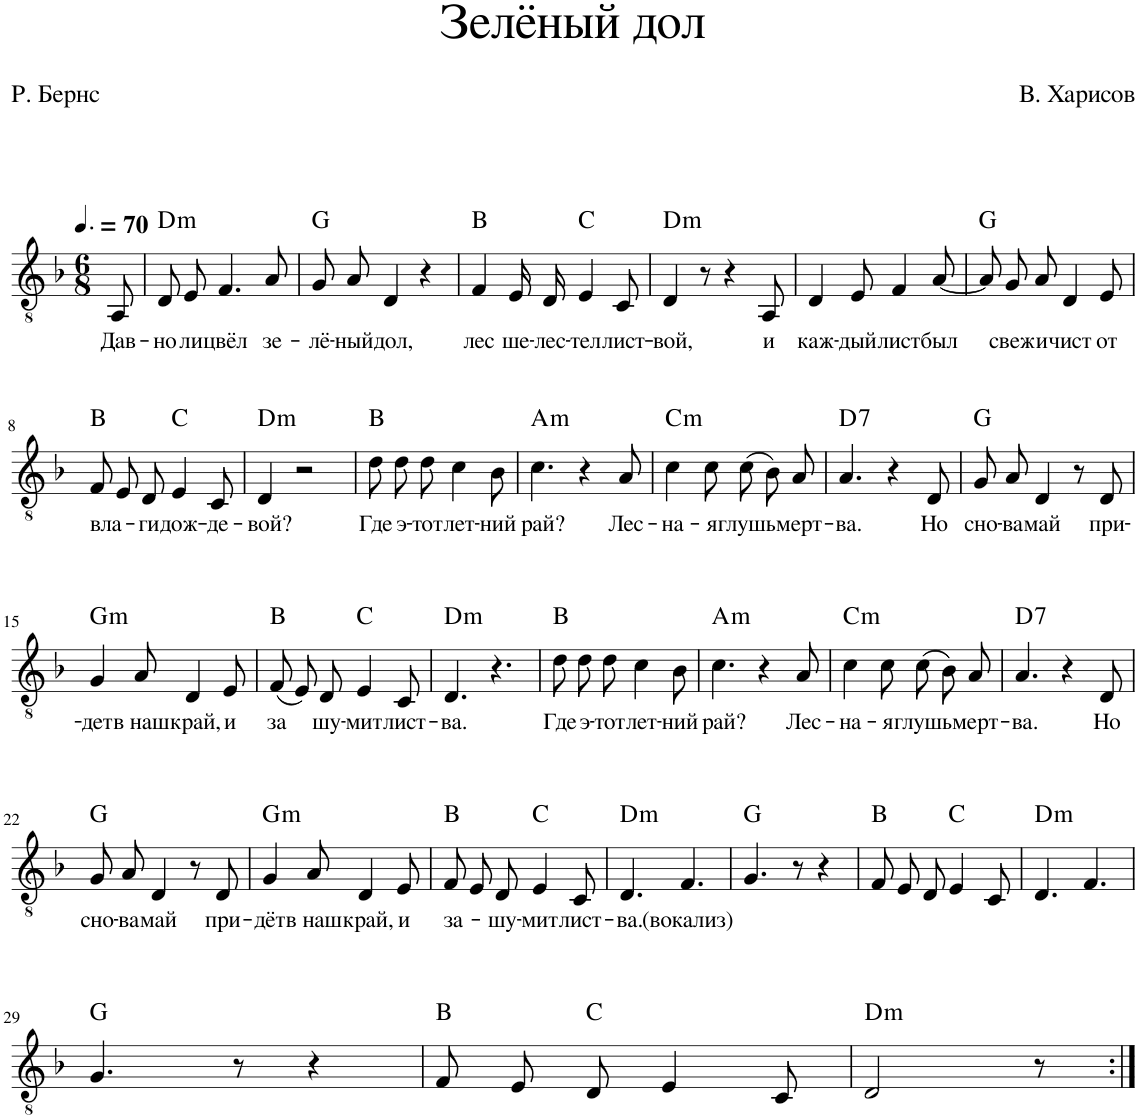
**kern	**text	**harte
*part1	*part1	*part1
*staff1	*staff1	*
*I"Баритон 1	*	*
*clefGv2	*	*
*k[b-]	*	*
*M6/8	*	*
*MM105	*	*
=1	=1	=1
!	!LO:LY:b	!
8AA/	Дав-	.
=2	=2	=2
!	!LO:LY:b	!LO:H:kt=m
8D/L	-но	D:min
!	!LO:LY:b	!
8E/J	ли	.
!	!LO:LY:b	!
4.F/	цвёл	.
!	!LO:LY:b	!
8A/	зе-	.
=3	=3	=3
!	!LO:LY:b	!
8G/L	-лё-	G:maj
!	!LO:LY:b	!
8A/J	-ный	.
!	!LO:LY:b	!
4D/	дол,	.
4r	.	.
=4	=4	=4
!	!LO:LY:b	!
4F/	лес	B:maj
!	!LO:LY:b	!
16E/LL	ше-	.
!	!LO:LY:b	!
16D/JJ	-лес-	.
!	!LO:LY:b	!
4E/	-тел	C:maj
!	!LO:LY:b	!
8C/	лист-	.
=5	=5	=5
!	!LO:LY:b	!LO:H:kt=m
4D/	-вой,	D:min
8r	.	.
4r	.	.
!	!LO:LY:b	!
8AA/	и	.
=6	=6	=6
!	!LO:LY:b	!
4D/	каж-	.
!	!LO:LY:b	!
8E/	-дый	.
!	!LO:LY:b	!
4F/	лист	.
!	!LO:LY:b	!
[8A/	был	.
=7	=7	=7
8A/L]	.	G:maj
!	!LO:LY:b	!
8G/	свеж	.
!	!LO:LY:b	!
8A/J	и	.
!	!LO:LY:b	!
4D/	чист	.
!	!LO:LY:b	!
8E/	от	.
!!LO:LB:g=z
=8	=8	=8
!	!LO:LY:b	!
8F/L	вла-	B:maj
8E/	.	.
!	!LO:LY:b	!
8D/J	ги	.
!	!LO:LY:b	!
4E/	дож-	C:maj
!	!LO:LY:b	!
8C/	-де-	.
=9	=9	=9
!	!LO:LY:b	!LO:H:kt=m
4D/	-вой?	D:min
2r	.	.
=10	=10	=10
!	!LO:LY:b	!
8d\L	Где	B:maj
!	!LO:LY:b	!
8d\	э-	.
!	!LO:LY:b	!
8d\J	-тот	.
!	!LO:LY:b	!
4c\	лет-	.
!	!LO:LY:b	!
8B-\	-ний	.
=11	=11	=11
!	!LO:LY:b	!LO:H:kt=m
4.c\	рай?	A:min
4r	.	.
!	!LO:LY:b	!
8A/	Лес-	.
=12	=12	=12
!	!LO:LY:b	!LO:H:kt=m
4c\	-на-	C:min
!	!LO:LY:b	!
8c\	-я	.
!	!LO:LY:b	!
(8c\L	глушь	.
8B-\)	.	.
!	!LO:LY:b	!
8A\J	мерт-	.
=13	=13	=13
!	!LO:LY:b	!LO:H:kt=7
4.A/	-ва.	D:7
4r	.	.
!	!LO:LY:b	!
8D/	Но	.
=14	=14	=14
!	!LO:LY:b	!
8G/L	сно-	G:maj
!	!LO:LY:b	!
8A/J	-ва	.
!	!LO:LY:b	!
4D/	май	.
8r	.	.
!	!LO:LY:b	!
8D/	при-	.
!!LO:LB:g=z
=15	=15	=15
!	!LO:LY:b	!LO:H:kt=m
4G/	-дет	G:min
!	!LO:LY:b	!
8A/	в наш	.
!	!LO:LY:b	!
4D/	край,	.
!	!LO:LY:b	!
8E/	и	.
=16	=16	=16
!	!LO:LY:b	!
(8F/L	за	B:maj
8E/)	.	.
!	!LO:LY:b	!
8D/J	шу-	.
!	!LO:LY:b	!
4E/	-мит	C:maj
!	!LO:LY:b	!
8C/	лист-	.
=17	=17	=17
!	!LO:LY:b	!LO:H:kt=m
4.D/	-ва.	D:min
4.r	.	.
=18	=18	=18
!	!LO:LY:b	!
8d\L	Где	B:maj
!	!LO:LY:b	!
8d\	э-	.
!	!LO:LY:b	!
8d\J	-тот	.
!	!LO:LY:b	!
4c\	лет-	.
!	!LO:LY:b	!
8B-\	-ний	.
=19	=19	=19
!	!LO:LY:b	!LO:H:kt=m
4.c\	рай?	A:min
4r	.	.
!	!LO:LY:b	!
8A/	Лес-	.
=20	=20	=20
!	!LO:LY:b	!LO:H:kt=m
4c\	-на-	C:min
!	!LO:LY:b	!
8c\	-я	.
!	!LO:LY:b	!
(8c\L	глушь	.
8B-\)	.	.
!	!LO:LY:b	!
8A\J	мерт-	.
=21	=21	=21
!	!LO:LY:b	!LO:H:kt=7
4.A/	-ва.	D:7
4r	.	.
!	!LO:LY:b	!
8D/	Но	.
!!LO:LB:g=z
=22	=22	=22
!	!LO:LY:b	!
8G/L	сно-	G:maj
!	!LO:LY:b	!
8A/J	-ва	.
!	!LO:LY:b	!
4D/	май	.
8r	.	.
!	!LO:LY:b	!
8D/	при-	.
=23	=23	=23
!	!LO:LY:b	!LO:H:kt=m
4G/	-дёт	G:min
!	!LO:LY:b	!
8A/	в наш	.
!	!LO:LY:b	!
4D/	край,	.
!	!LO:LY:b	!
8E/	и	.
=24	=24	=24
!	!LO:LY:b	!
8F/L	за-	B:maj
8E/	.	.
!	!LO:LY:b	!
8D/J	-шу-	.
!	!LO:LY:b	!
4E/	-мит	C:maj
!	!LO:LY:b	!
8C/	лист-	.
=25	=25	=25
!	!LO:LY:b	!LO:H:kt=m
4.D/	-ва.	D:min
!	!LO:LY:b	!
4.F/	(вокализ)	.
=26	=26	=26
4.G/	.	G:maj
8r	.	.
4r	.	.
=27	=27	=27
8F/L	.	B:maj
8E/	.	.
8D/J	.	.
4E/	.	C:maj
8C/	.	.
=28	=28	=28
!	!	!LO:H:kt=m
4.D/	.	D:min
4.F/	.	.
!!LO:LB:g=z
=29	=29	=29
4.G/	.	G:maj
8r	.	.
4r	.	.
=30	=30	=30
8F/L	.	B:maj
8E/J	.	.
8D/	.	C:maj
4E/	.	.
8C/	.	.
=31	=31	=31
!	!	!LO:H:kt=m
2D/	.	D:min
8r	.	.
=:|!	=:|!	=:|!
*-	*-	*-
